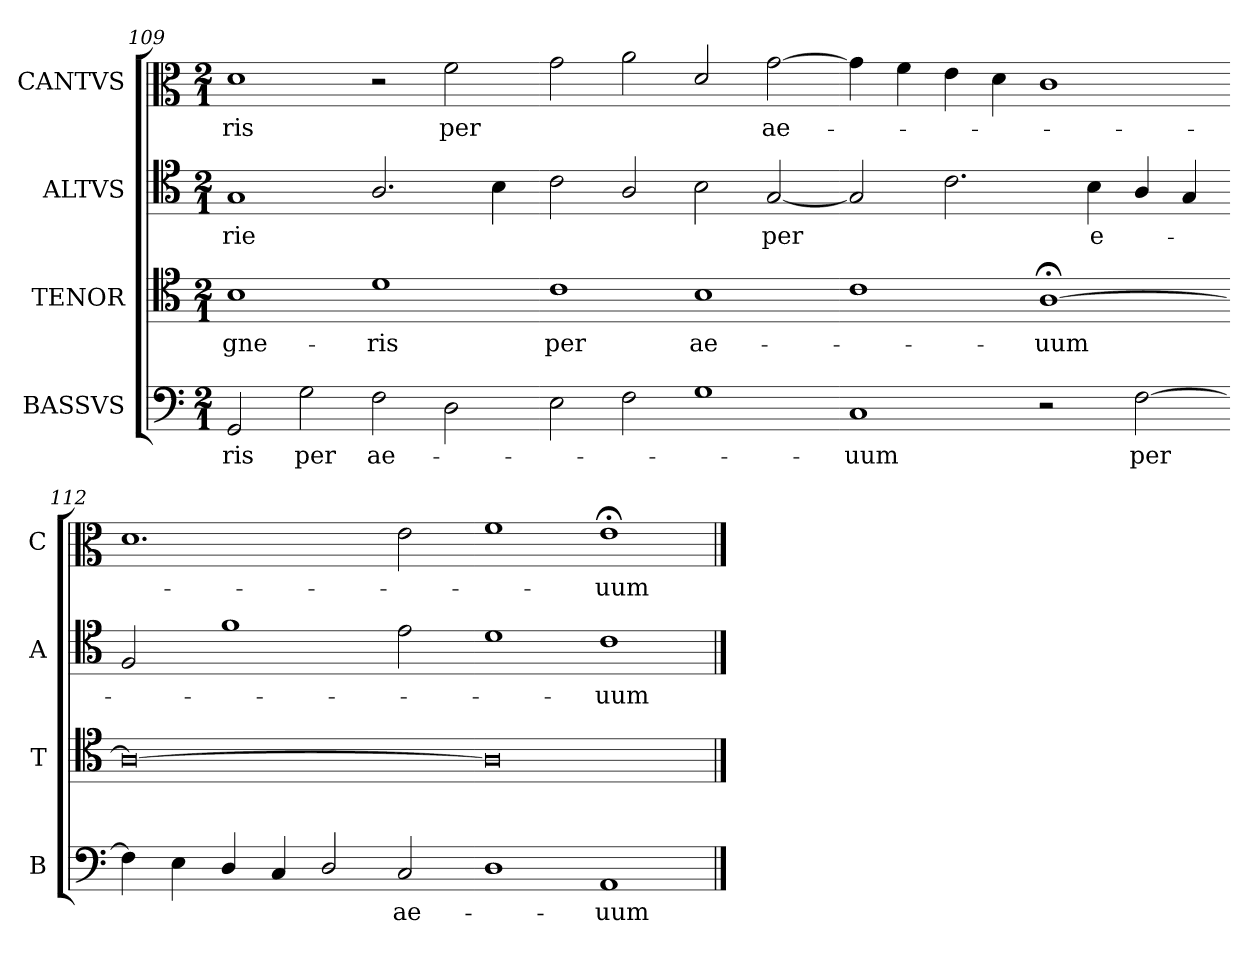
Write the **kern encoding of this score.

**kern	**text	**kern	**text	**kern	**text	**kern	**text
*part4	*part4	*part3	*part3	*part2	*part2	*part1	*part1
*staff4	*staff4	*staff3	*staff3	*staff2	*staff2	*staff1	*staff1
*I"BASSVS	*	*I"TENOR	*	*I"ALTVS	*	*I"CANTVS	*
*I'B	*	*I'T	*	*I'A	*	*I'C	*
*clefF4	*	*clefC4	*	*clefC4	*	*clefC3	*
*k[]	*	*k[]	*	*k[]	*	*k[]	*
*M2/1	*	*M2/1	*	*M2/1	*	*M2/1	*
=109	=109	=109	=109	=109	=109	=109	=109
2GG/	-ris	1B	-gne-	1G	-rie	1d	-ris
2G\	per	.	.	.	.	.	.
2F\	ae-	1d	-ris	2.A/	.	2r	.
2D\	.	.	.	.	.	2f\	per
.	.	.	.	4B\	.	.	.
=110-	=110-	=110-	=110-	=110-	=110-	=110-	=110-
2E\	.	1c	per	2c\	.	2g\	.
2F\	.	.	.	2A/	.	2a\	.
1G	.	1B	ae-	2B\	.	2d/	.
.	.	.	.	[2G/	per	[2g\	ae-
=111-	=111-	=111-	=111-	=111-	=111-	=111-	=111-
1C	-uum	1c	.	2G/]	.	4g\]	.
.	.	.	.	.	.	4f\	.
.	.	.	.	2.c\	.	4e\	.
.	.	.	.	.	.	4d\	.
2r	.	[1A;<	-uum	.	.	1c	.
.	.	.	.	4B\	e-	.	.
[2F\	per	.	.	4A/	.	.	.
.	.	.	.	4G/	.	.	.
=112-	=112-	=112-	=112-	=112-	=112-	=112-	=112-
4F\]	.	0A_	.	2F/	-­-	1.d	.
4E\	.	.	.	.	.	.	.
4D/	.	.	.	1f	.	.	.
4C/	.	.	.	.	.	.	.
2D/	.	.	.	.	.	.	.
2C/	ae-	.	.	2e\	.	2e\	.
=113-	=113-	=113-	=113-	=113-	=113-	=113-	=113-
1D	.	0A]	.	1d	.	1f	.
1AA	-uum	.	.	1c	-uum	1e;<	-uum
==	==	==	==	==	==	==	==
*-	*-	*-	*-	*-	*-	*-	*-
